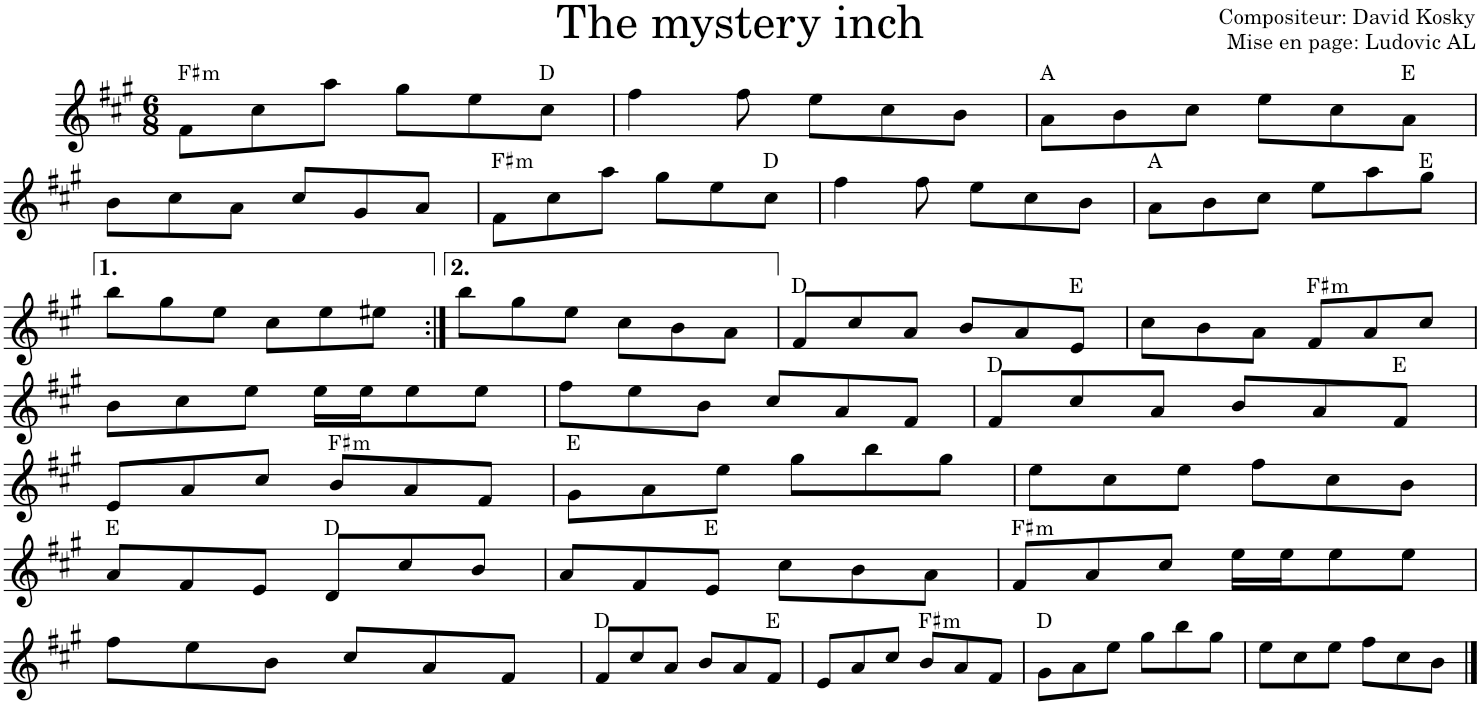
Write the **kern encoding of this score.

**kern	**harte
*part1	*part1
*staff1	*
*I"Violon	*
*I'Vln.	*
*clefG2	*
*k[f#c#g#]	*
*M6/8	*
=1	=1
!	!LO:H:kt=m
8f#\L	F#:min
8cc#\	.
8aa\J	.
8gg#\L	.
8ee\	.
8cc#\J	D:maj
=2	=2
4ff#\	.
8ff#\	.
8ee\L	.
8cc#\	.
8b\J	.
=3	=3
8a\L	A:maj
8b\	.
8cc#\J	.
8ee\L	.
8cc#\	.
8a\J	E:maj
!!LO:LB:g=z
=4	=4
8b\L	.
8cc#\	.
8a\J	.
8cc#/L	.
8g#/	.
8a/J	.
=5	=5
!	!LO:H:kt=m
8f#\L	F#:min
8cc#\	.
8aa\J	.
8gg#\L	.
8ee\	.
8cc#\J	D:maj
=6	=6
4ff#\	.
8ff#\	.
8ee\L	.
8cc#\	.
8b\J	.
=7	=7
8a\L	A:maj
8b\	.
8cc#\J	.
8ee\L	.
8aa\	.
8gg#\J	E:maj
!!LO:LB:g=z
=8	=8
8bb\L	.
8gg#\	.
8ee\J	.
8cc#\L	.
8ee\	.
8ee#X\J	.
=9:|!	=9:|!
8bb\L	.
8gg#\	.
8ee\J	.
8cc#\L	.
8b\	.
8a\J	.
=10	=10
8f#/L	D:maj
8cc#/	.
8a/J	.
8b/L	.
8a/	.
8e/J	E:maj
=11	=11
8cc#\L	.
8b\	.
8a\J	.
!	!LO:H:kt=m
8f#/L	F#:min
8a/	.
8cc#/J	.
!!LO:LB:g=z
=12	=12
8b\L	.
8cc#\	.
8ee\J	.
16ee\LL	.
16ee\J	.
8ee\	.
8ee\J	.
=13	=13
8ff#\L	.
8ee\	.
8b\J	.
8cc#/L	.
8a/	.
8f#/J	.
=14	=14
8f#/L	D:maj
8cc#/	.
8a/J	.
8b/L	.
8a/	.
8f#/J	E:maj
!!LO:LB:g=z
=15	=15
8e/L	.
8a/	.
8cc#/J	.
!	!LO:H:kt=m
8b/L	F#:min
8a/	.
8f#/J	.
=16	=16
8g#\L	E:maj
8a\	.
8ee\J	.
8gg#\L	.
8bb\	.
8gg#\J	.
=17	=17
8ee\L	.
8cc#\	.
8ee\J	.
8ff#\L	.
8cc#\	.
8b\J	.
!!LO:LB:g=z
=18	=18
8a/L	E:maj
8f#/	.
8e/J	.
8d/L	D:maj
8cc#/	.
8b/J	.
=19	=19
8a/L	.
8f#/	.
8e/J	E:maj
8cc#\L	.
8b\	.
8a\J	.
=20	=20
!	!LO:H:kt=m
8f#/L	F#:min
8a/	.
8cc#/J	.
16ee\LL	.
16ee\J	.
8ee\	.
8ee\J	.
!!LO:LB:g=z
=21	=21
8ff#\L	.
8ee\	.
8b\J	.
8cc#/L	.
8a/	.
8f#/J	.
=22	=22
8f#/L	D:maj
8cc#/	.
8a/J	.
8b/L	.
8a/	.
8f#/J	E:maj
=23	=23
8e/L	.
8a/	.
8cc#/J	.
!	!LO:H:kt=m
8b/L	F#:min
8a/	.
8f#/J	.
=24	=24
8g#\L	D:maj
8a\	.
8ee\J	.
8gg#\L	.
8bb\	.
8gg#\J	.
=25	=25
8ee\L	.
8cc#\	.
8ee\J	.
8ff#\L	.
8cc#\	.
8b\J	.
==	==
*-	*-
